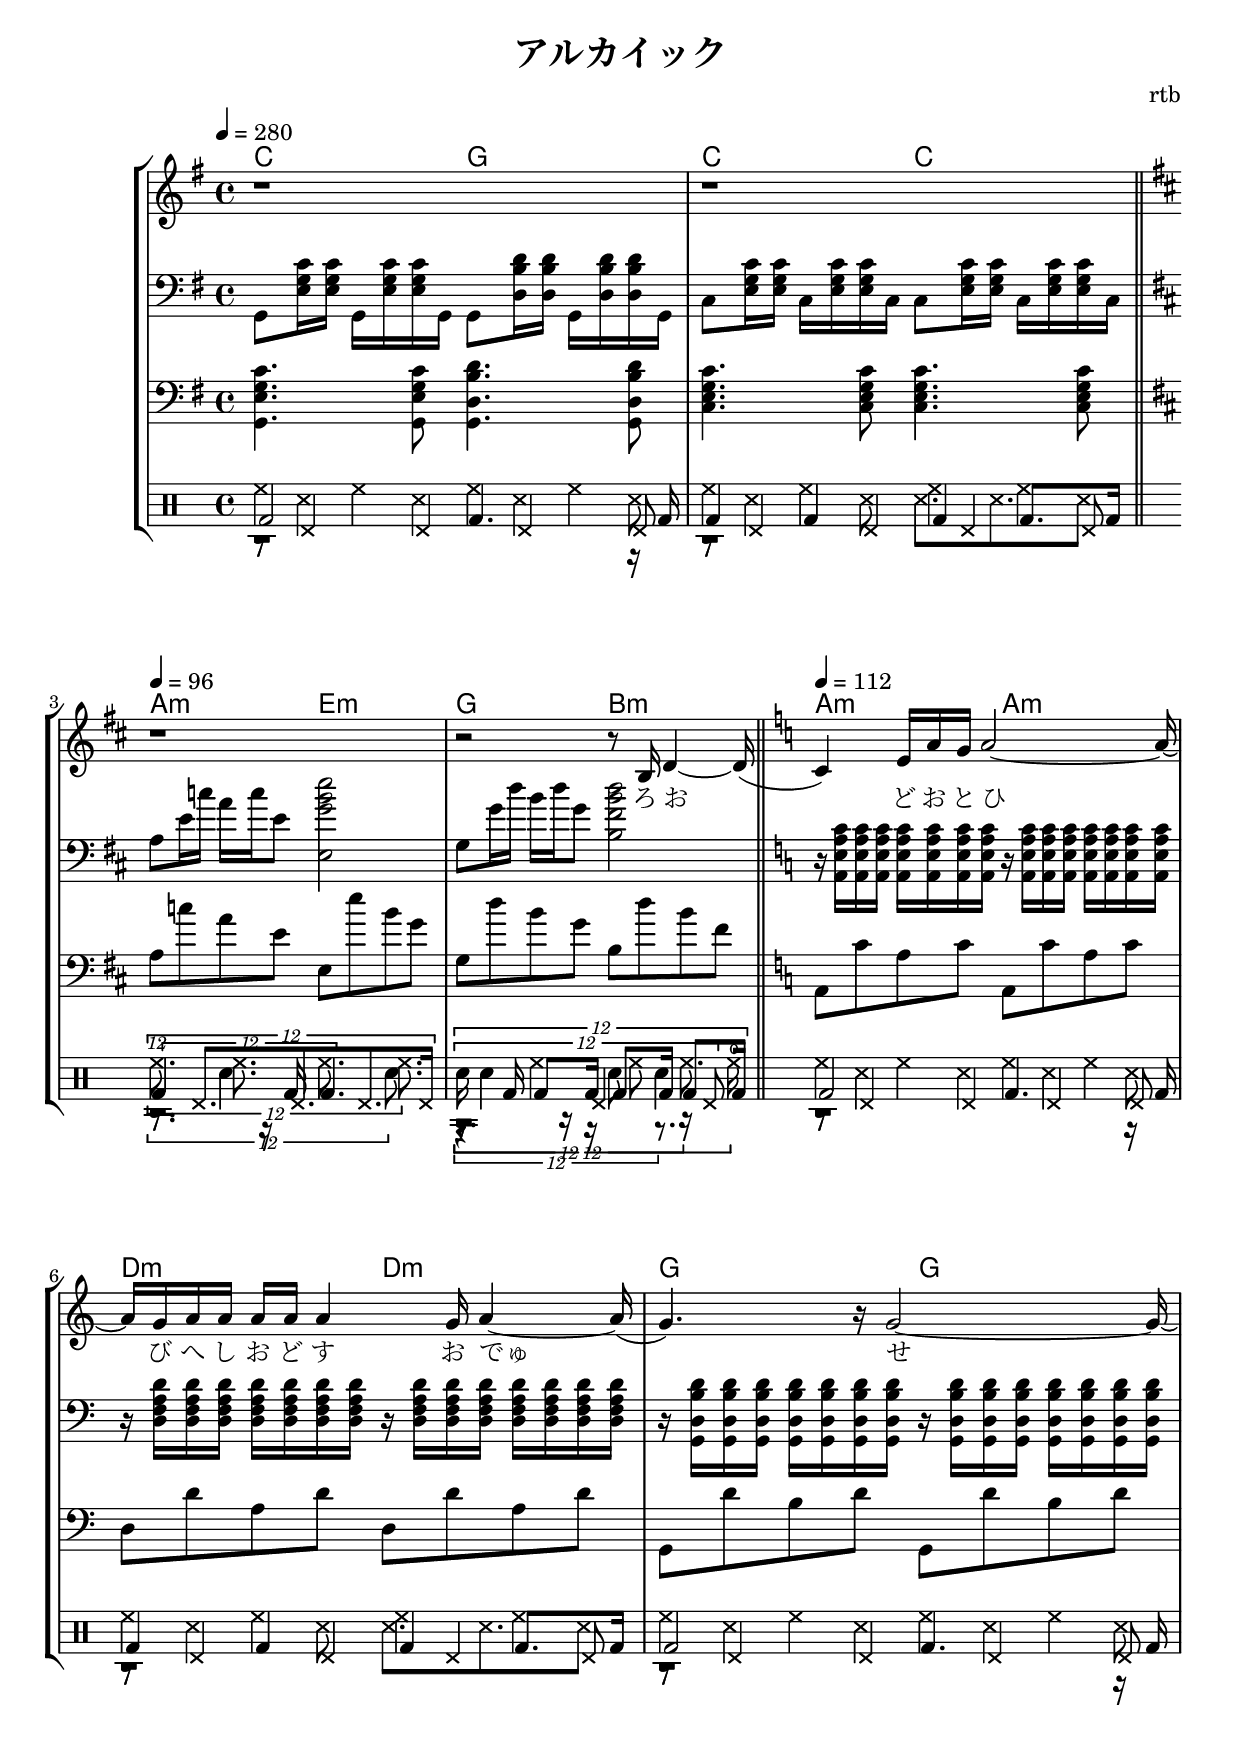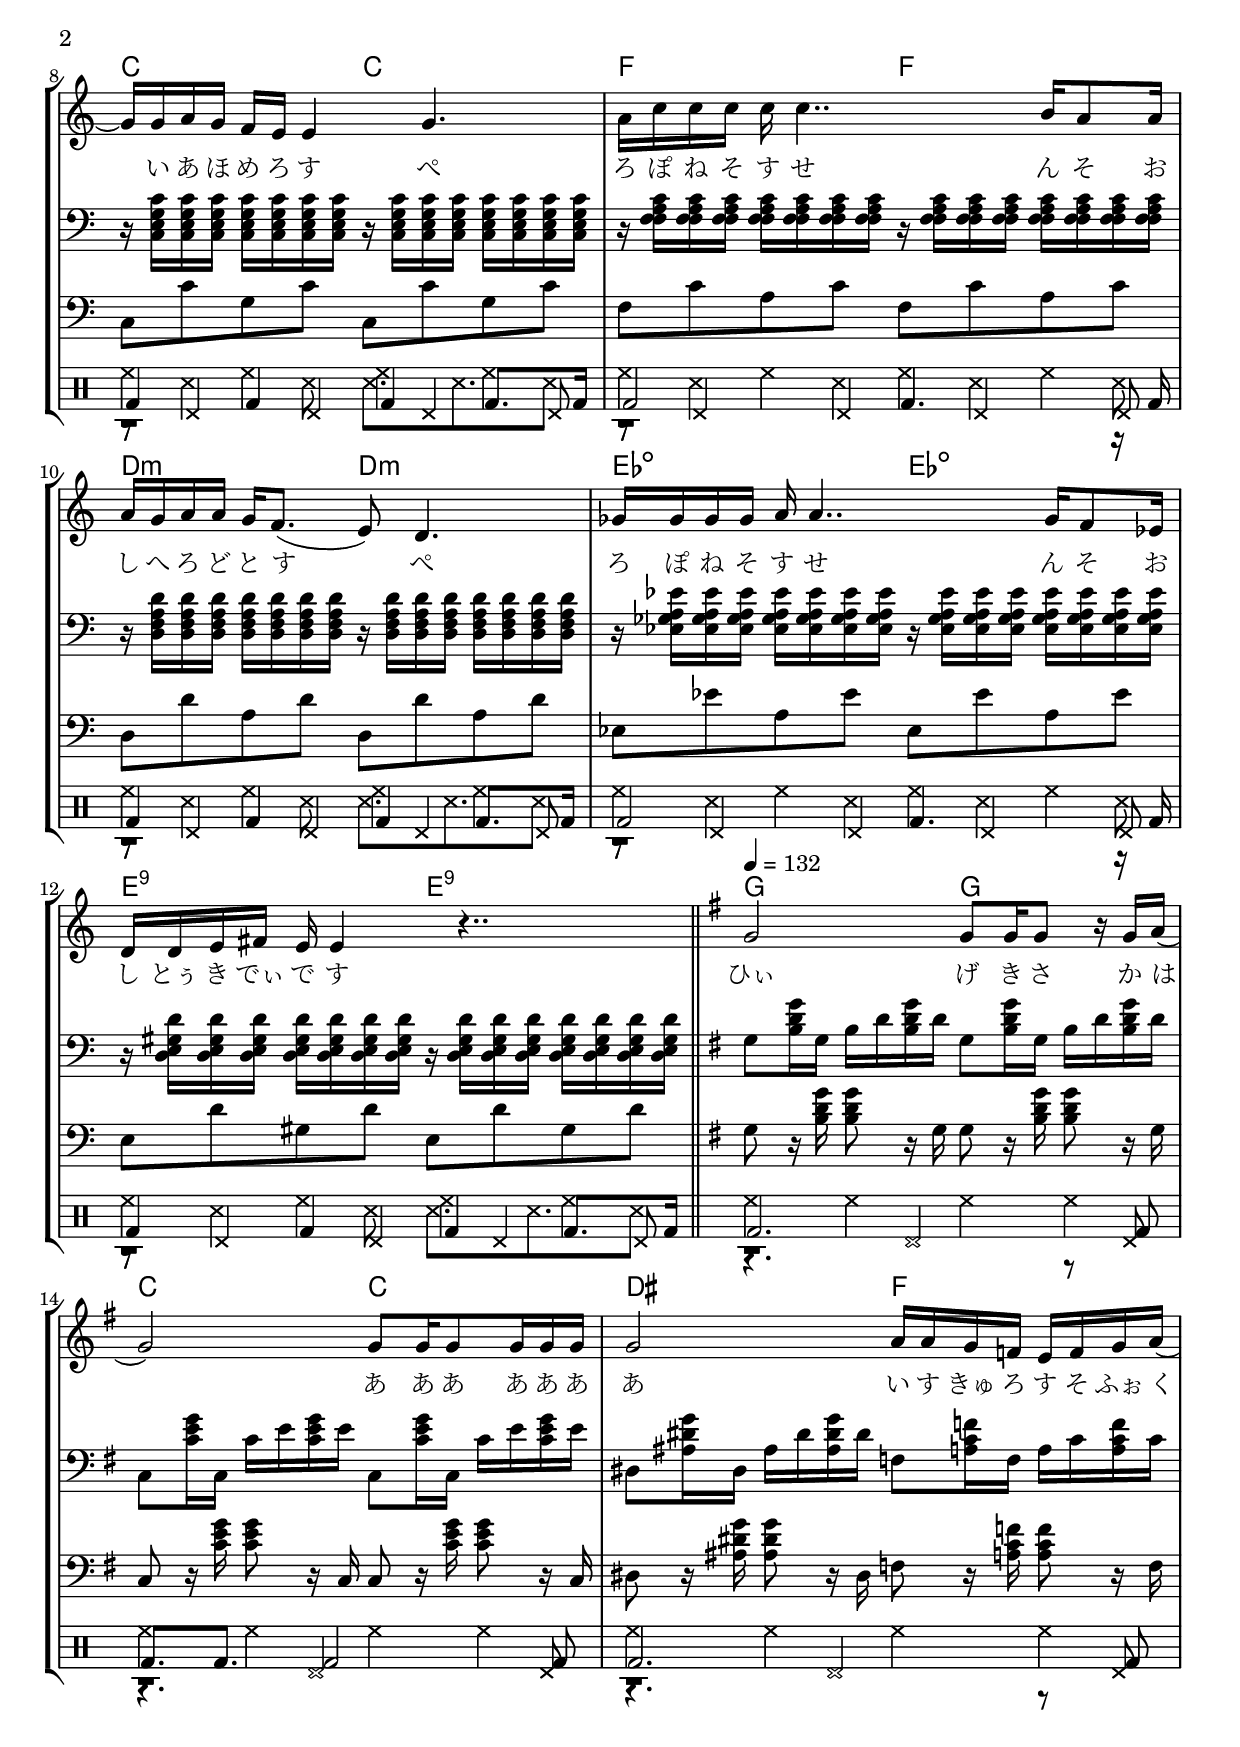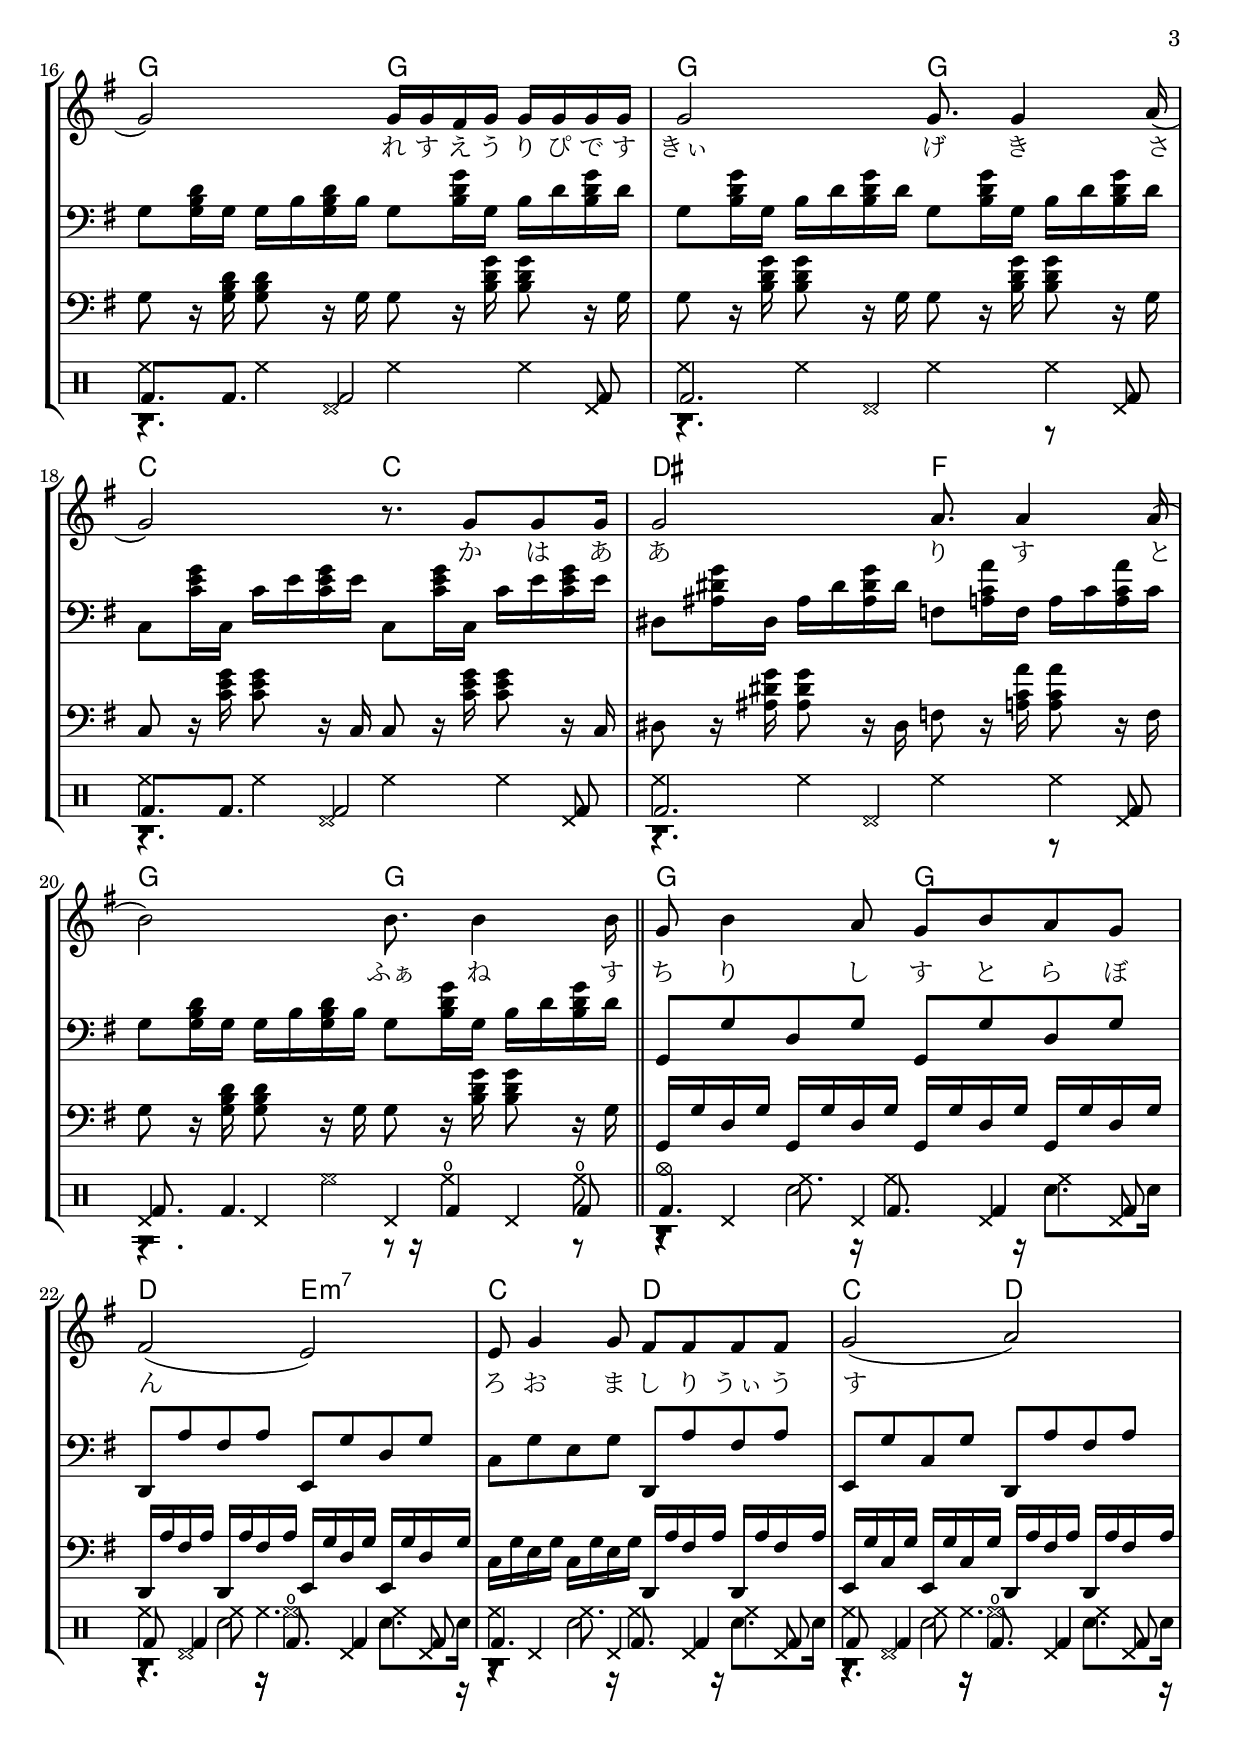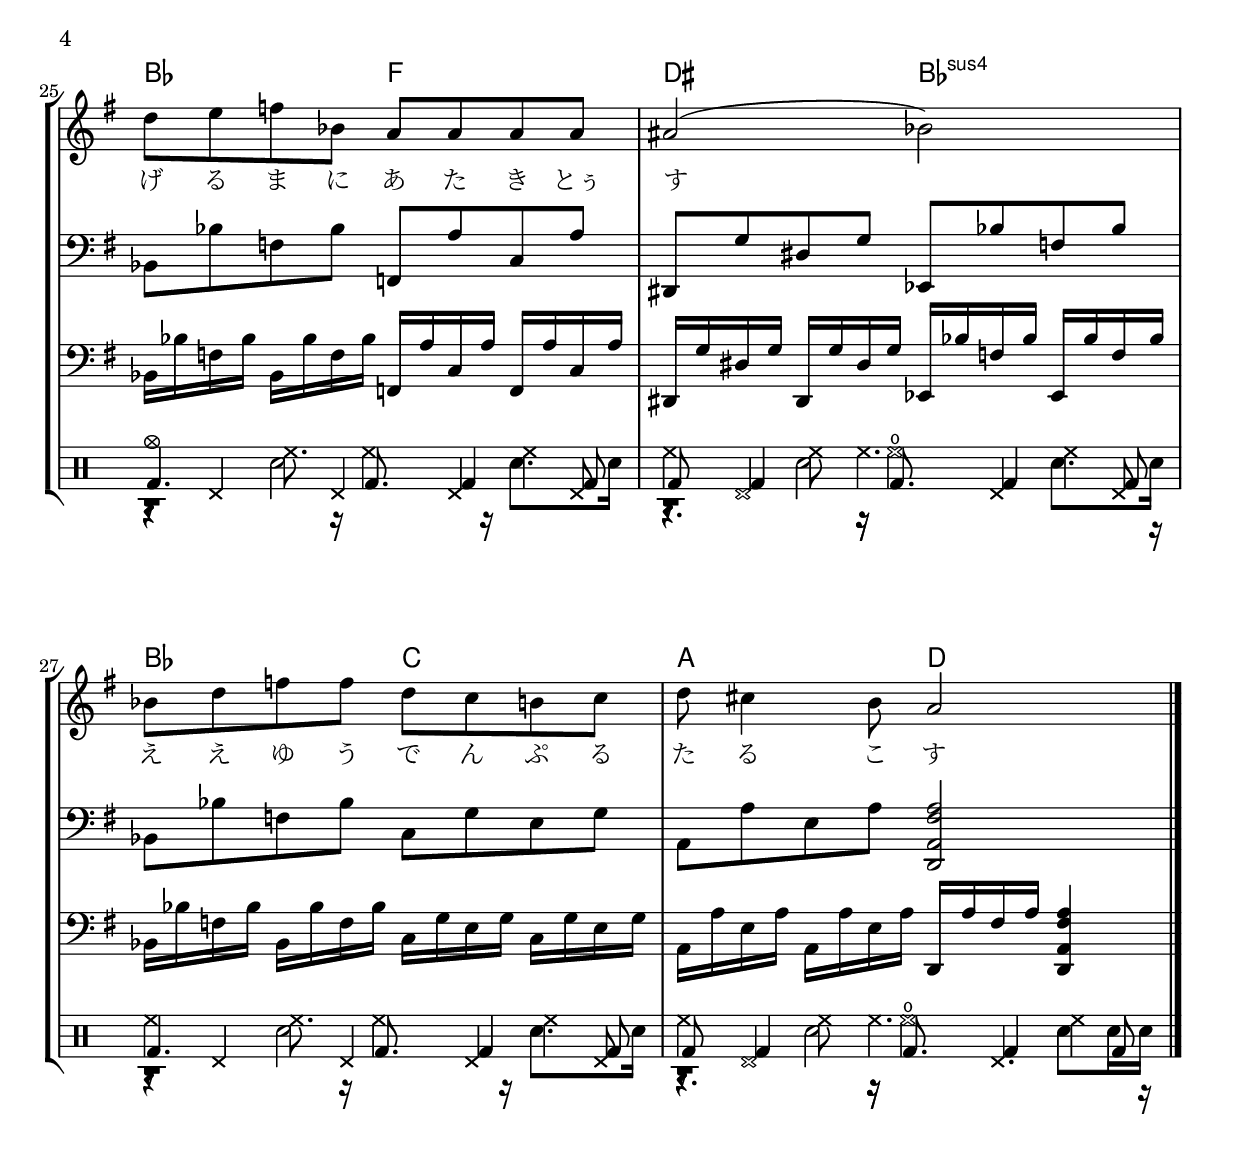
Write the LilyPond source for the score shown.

\version "2.12.1"

\header {
	title = \markup {アルカイック}
	composer = \markup \center-column {rtb}
}

harmony = \chordmode {
	c2 g c c 

	a:m e:m g b:m 

	a:m a:m d:m d:m g g c c f f d:m d:m es:dim es:dim e:9 e:9 

	g g c c dis f g g g g c c dis f g g 

	g g d e:min7 c d c d bes f dis bes:sus4 bes c a d 
}

melody = {
	\key g \major
	\tempo 4 = 280
	r1 | r1   
	\key d \major
	\tempo 4 = 96
	r1 | r2 r8 
	\set Staff.midiInstrument = #"mmi0.38"
	b16  d'4~d'16 
	(	\key c \major
	\tempo 4 = 112
c'4)  e'16  a'16  g'16  a'2~a'16~ 
	a'16  g'16  a'16  a'16  a'16  a'16  a'4  g'16  a'4~a'16 
	(g'4.)  r16  g'2~g'16~ 
	g'16  g'16  a'16  g'16  f'16  e'16  e'4  g'4. 
	a'16  c''16  c''16  c''16  c''16  c''4..  b'16  a'8  a'16 
	a'16  g'16  a'16  a'16  g'16  f'8.  (e'8)  d'4. 
	ges'16  ges'16  ges'16  ges'16  a'16  a'4..  ges'16  f'8  es'16 
	d'16  d'16  e'16  fis'16  e'16  e'4  	r4.. 	\set Staff.midiInstrument = #"fss0.32"
		\key g \major
	\tempo 4 = 132
 g'2  g'8  g'16  g'8  r16  g'16  a'16 
	(g'2)  g'8  g'16  g'8  g'16  g'16  g'16 
	g'2  a'16  a'16  g'16  f'16  e'16  f'16  g'16  a'16 
	(g'2)  g'16  g'16  fis'16  g'16  g'16  g'16  g'16  g'16 
	g'2  g'8.  g'4  a'16 
	(g'2)  r8.  g'8  g'8  g'16 
	g'2  a'8.  a'4  a'16 
	(b'2)  b'8.  b'4  b'16
	\set Staff.midiInstrument = #"fss0.35"
	 g'8  b'4  a'8  g'8  b'8  a'8  g'8 
	fis'2  (e'2) 
	e'8  g'4  g'8  fis'8  fis'8  fis'8  fis'8 
	g'2  (a'2) 
	d''8  e''8  f''8  bes'8  a'8  a'8  a'8  a'8 
	ais'2  (bes'2) 
	bes'8  d''8  f''8  f''8  d''8  c''8  b'8  c''8 
	d''8  cis''4  b'8  a'2
	\bar "|."
}

words = \lyricmode {
	
	
	ろ  お  ど  お  と  ひ  び  へ  し  お  ど  す  お  でゅ  せ  い  あ  ほ  め  ろ  す  ぺ  ろ  ぽ  ね  そ  す  せ  ん  そ  お  し  へ  ろ  ど  と  す  ぺ  ろ  ぽ  ね  そ  す  せ  ん  そ  お  し  とぅ  き  でぃ  で  す  
	ひぃ  げ  き  さ  か  は  あ  あ  あ  あ  あ  あ  あ  い  す  きゅ  ろ  す  そ  ふぉ  く  れ  す  え  う  り  ぴ  で  す  きぃ  げ  き  さ  か  は  あ  あ  り  す  と  ふぁ  ね  す  
	ち  り  し  す  と  ら  ぼ  ん  ろ  お  ま  し  り  うぃ  う  す  げ  る  ま  に  あ  た  き  とぅ  す  え  え  ゆ  う  で  ん  ぷ  る  た  る  こ  す  
}

tempochange = {
	\tempo 4 = 280
	r1 | r1 \bar "||"
	\tempo 4 = 96
	r1 | r1 \bar "||"
	\tempo 4 = 112
	r1 | r1 | r1 | r1 | r1 | r1 | r1 | r1 \bar "||"
	\tempo 4 = 132
	r1 | r1 | r1 | r1 | r1 | r1 | r1 | r1 \bar "||"
	\tempo 4 = 132
	r1 | r1 | r1 | r1 | r1 | r1 | r1 | r1 \bar "|."
}

mainacc = {
	\clef bass
	\set Staff.midiInstrument = #"Shanai"
	\key g \major
	\tempo 4 = 280
	g,8 <e g c'>16 <e g c'>16   g,16 <e g c'>16 <e g c'>16 g,16
	g,8 <d b d'>16 <d b d'>16   g,16 <d b d'>16 <d b d'>16 g,16
	c8 <e g c'>16 <e g c'>16   c16 <e g c'>16 <e g c'>16 c16
	c8 <e g c'>16 <e g c'>16   c16 <e g c'>16 <e g c'>16 c16
	\bar "||"

	\set Staff.midiInstrument = #"Ocarina"
	\key d \major
	\tempo 4 = 96
	a8 e'16 c'' a' c'' e'8
	<e g' b' e''>2
	g8 g'16 d'' b' d'' g'8
	<b fis' b' d''>2
	\bar "||"

	\set Staff.midiInstrument = #"Oboe"
	\key c \major
	\tempo 4 = 112
	r16 <a, e a c'>16 <a, e a c'>16 <a, e a c'>16 <a, e a c'>16 <a, e a c'>16 <a, e a c'>16 <a, e a c'>16
	r16 <a, e a c'>16 <a, e a c'>16 <a, e a c'>16 <a, e a c'>16 <a, e a c'>16 <a, e a c'>16 <a, e a c'>16
	r16 <d f a d'>16 <d f a d'>16 <d f a d'>16 <d f a d'>16 <d f a d'>16 <d f a d'>16 <d f a d'>16
	r16 <d f a d'>16 <d f a d'>16 <d f a d'>16 <d f a d'>16 <d f a d'>16 <d f a d'>16 <d f a d'>16
	r16 <g, d b d'>16 <g, d b d'>16 <g, d b d'>16 <g, d b d'>16 <g, d b d'>16 <g, d b d'>16 <g, d b d'>16
	r16 <g, d b d'>16 <g, d b d'>16 <g, d b d'>16 <g, d b d'>16 <g, d b d'>16 <g, d b d'>16 <g, d b d'>16
	r16 <c e g c'>16 <c e g c'>16 <c e g c'>16 <c e g c'>16 <c e g c'>16 <c e g c'>16 <c e g c'>16
	r16 <c e g c'>16 <c e g c'>16 <c e g c'>16 <c e g c'>16 <c e g c'>16 <c e g c'>16 <c e g c'>16
	r16 <f f a c'>16 <f f a c'>16 <f f a c'>16 <f f a c'>16 <f f a c'>16 <f f a c'>16 <f f a c'>16
	r16 <f f a c'>16 <f f a c'>16 <f f a c'>16 <f f a c'>16 <f f a c'>16 <f f a c'>16 <f f a c'>16
	r16 <d f a d'>16 <d f a d'>16 <d f a d'>16 <d f a d'>16 <d f a d'>16 <d f a d'>16 <d f a d'>16
	r16 <d f a d'>16 <d f a d'>16 <d f a d'>16 <d f a d'>16 <d f a d'>16 <d f a d'>16 <d f a d'>16
	r16 <es ges a es'>16 <es ges a es'>16 <es ges a es'>16 <es ges a es'>16 <es ges a es'>16 <es ges a es'>16 <es ges a es'>16
	r16 <es ges a es'>16 <es ges a es'>16 <es ges a es'>16 <es ges a es'>16 <es ges a es'>16 <es ges a es'>16 <es ges a es'>16
	r16 <e d gis d'>16 <e d gis d'>16 <e d gis d'>16 <e d gis d'>16 <e d gis d'>16 <e d gis d'>16 <e d gis d'>16
	r16 <e d gis d'>16 <e d gis d'>16 <e d gis d'>16 <e d gis d'>16 <e d gis d'>16 <e d gis d'>16 <e d gis d'>16
	\bar "||"

	\set Staff.midiInstrument = #"Soprano Sax"
	\key g \major
	\tempo 4 = 132
	g8 <b d' g'>16 g16   b16 d'16 <b d' g'>16 d'16
	g8 <b d' g'>16 g16   b16 d'16 <b d' g'>16 d'16
	c8 <c' e' g'>16 c16   c'16 e'16 <c' e' g'>16 e'16
	c8 <c' e' g'>16 c16   c'16 e'16 <c' e' g'>16 e'16
	dis8 <ais dis' g'>16 dis16   ais16 dis'16 <ais dis' g'>16 dis'16
	f8 <a c' f'>16 f16   a16 c'16 <a c' f'>16 c'16
	g8 <g b d'>16 g16   g16 b16 <g b d'>16 b16
	g8 <b d' g'>16 g16   b16 d'16 <b d' g'>16 d'16
	g8 <b d' g'>16 g16   b16 d'16 <b d' g'>16 d'16
	g8 <b d' g'>16 g16   b16 d'16 <b d' g'>16 d'16
	c8 <c' e' g'>16 c16   c'16 e'16 <c' e' g'>16 e'16
	c8 <c' e' g'>16 c16   c'16 e'16 <c' e' g'>16 e'16
	dis8 <ais dis' g'>16 dis16   ais16 dis'16 <ais dis' g'>16 dis'16
	f8 <a c' a'>16 f16   a16 c'16 <a c' a'>16 c'16
	g8 <g b d'>16 g16   g16 b16 <g b d'>16 b16
	g8 <b d' g'>16 g16   b16 d'16 <b d' g'>16 d'16
	\bar "||"

	\set Staff.midiInstrument = #"Pan Flute"
	g,8 g d g
	g,8 g d g
	d,8 a fis a
	e,8 g d g
	c8 g e g
	d,8 a fis a
	e,8 g c g
	d,8 a fis a
	bes,8 bes f bes
	f,8 a c a
	dis,8 g dis g
	es,8 bes f bes
	bes,8 bes f bes
	c8 g e g
	a,8 a e a
	<d, a, fis a>2
	\bar "|."
}

subacc = {
	\clef bass
	\set Staff.midiInstrument = #"Tenor Sax"
	\key g \major
	\tempo 4 = 280
	<g, e g c'>4. <g, e g c'>8
	<g, d b d'>4. <g, d b d'>8
	<c e g c'>4. <c e g c'>8
	<c e g c'>4. <c e g c'>8
	\bar "||"

	\set Staff.midiInstrument = #"Recorder"
	\key d \major
	\tempo 4 = 96
	a8 c'' a' e'
	e8 e'' b' g'
	g8 d'' b' g'
	b8 d'' b' fis'
	\bar "||"

	\set Staff.midiInstrument = #"Soprano Sax"
	\key c \major
	\tempo 4 = 112
	a,8 c' a c'
	a,8 c' a c'
	d8 d' a d'
	d8 d' a d'
	g,8 d' b d'
	g,8 d' b d'
	c8 c' g c'
	c8 c' g c'
	f8 c' a c'
	f8 c' a c'
	d8 d' a d'
	d8 d' a d'
	es8 es' a es'
	es8 es' a es'
	e8 d' gis d'
	e8 d' gis d'
	\bar "||"

	\set Staff.midiInstrument = #"Reverse Cymbal"
	\key g \major
	\tempo 4 = 132
	g8 r16 <b d' g'>16 <b d' g'>8 r16 g16
	g8 r16 <b d' g'>16 <b d' g'>8 r16 g16
	c8 r16 <c' e' g'>16 <c' e' g'>8 r16 c16
	c8 r16 <c' e' g'>16 <c' e' g'>8 r16 c16
	dis8 r16 <ais dis' g'>16 <ais dis' g'>8 r16 dis16
	f8 r16 <a c' f'>16 <a c' f'>8 r16 f16
	g8 r16 <g b d'>16 <g b d'>8 r16 g16
	g8 r16 <b d' g'>16 <b d' g'>8 r16 g16
	g8 r16 <b d' g'>16 <b d' g'>8 r16 g16
	g8 r16 <b d' g'>16 <b d' g'>8 r16 g16
	c8 r16 <c' e' g'>16 <c' e' g'>8 r16 c16
	c8 r16 <c' e' g'>16 <c' e' g'>8 r16 c16
	dis8 r16 <ais dis' g'>16 <ais dis' g'>8 r16 dis16
	f8 r16 <a c' a'>16 <a c' a'>8 r16 f16
	g8 r16 <g b d'>16 <g b d'>8 r16 g16
	g8 r16 <b d' g'>16 <b d' g'>8 r16 g16
	\bar "||"

	\set Staff.midiInstrument = #"Tenor Sax"
	g,16 g d g g, g d g
	g,16 g d g g, g d g
	d,16 a fis a d, a fis a
	e,16 g d g e, g d g
	c16 g e g c g e g
	d,16 a fis a d, a fis a
	e,16 g c g e, g c g
	d,16 a fis a d, a fis a
	bes,16 bes f bes bes, bes f bes
	f,16 a c a f, a c a
	dis,16 g dis g dis, g dis g
	es,16 bes f bes es, bes f bes
	bes,16 bes f bes bes, bes f bes
	c16 g e g c g e g
	a,16 a e a a, a e a
	d,16 a fis a <d, a, fis a>4
	\bar "|."
}

percA = {
	\drummode {
	hh4 hh4 hh4 hh4  |hh4 hh4 hh4 hh4  \bar "||"
	\times 16/12{ hh8. hh8. hh8. hh8. } |\times 16/12{ r8. hh4 hh8 hh8. } \bar "||"
	hh4 hh4 hh4 hh4  |hh4 hh4 hh4 hh4  |hh4 hh4 hh4 hh4  |hh4 hh4 hh4 hh4  |hh4 hh4 hh4 hh4  |hh4 hh4 hh4 hh4  |hh4 hh4 hh4 hh4  |hh4 hh4 hh4 hh4  \bar "||"
	r1  |r1  |r1  |r1  |r1  |r1  |r1  |r2 r8 hho4 hho8  \bar "||"
	r4 hh8. hh4 r16 hh4  |hh4 hh8 hh4. hh4  |hh4 hh8. hh4 r16 hh4  |hh4 hh8 hh4. hh4  |r4 hh8. hh4 r16 hh4  |hh4 hh8 hh4. hh4  |hh4 hh8. hh4 r16 hh4  |hh4 hh8 hh4. hh4  \bar "|."
	}
}

percB = {
	\drummode {
	r8 ss4 ss4 ss4 ss8  |r8 ss4 ss8 ss8. ss8. ss8  \bar "||"
	\times 16/12{ r8. sn4. sn8. } |\times 16/12{ sn16 sn4 r16 sn8 sn4 } \bar "||"
	r8 ss4 ss4 ss4 ss8  |r8 ss4 ss8 ss8. ss8. ss8  |r8 ss4 ss4 ss4 ss8  |r8 ss4 ss8 ss8. ss8. ss8  |r8 ss4 ss4 ss4 ss8  |r8 ss4 ss8 ss8. ss8. ss8  |r8 ss4 ss4 ss4 ss8  |r8 ss4 ss8 ss8. ss8. ss8  \bar "||"
	r4. hhp2 hhp8  |r4. hhp2 hhp8  |r4. hhp2 hhp8  |r4. hhp2 hhp8  |r4. hhp2 hhp8  |r4. hhp2 hhp8  |r4. hhp2 hhp8  |hhp4 hhp4 hhp4 hhp4  \bar "||"
	r8 hhp4 hhp4 hhp4 hhp8  |r8 hhp2 hhp4 hhp8  |r8 hhp4 hhp4 hhp4 hhp8  |r8 hhp2 hhp4 hhp8  |r8 hhp4 hhp4 hhp4 hhp8  |r8 hhp2 hhp4 hhp8  |r8 hhp4 hhp4 hhp4 hhp8  |r8 hhp2 hhp4.  \bar "|."
	}
}

percC = {
	\drummode {
	r8 hhp4 hhp4 hhp4 hhp8  |r8 hhp4 hhp4 hhp4 hhp8  \bar "||"
	\times 16/12{ bd4 r16 bd16 bd4. } |\times 16/12{ r8 bd16 bd8 bd16 bd8 bd16 bd8 bd16 } \bar "||"
	r8 hhp4 hhp4 hhp4 hhp8  |r8 hhp4 hhp4 hhp4 hhp8  |r8 hhp4 hhp4 hhp4 hhp8  |r8 hhp4 hhp4 hhp4 hhp8  |r8 hhp4 hhp4 hhp4 hhp8  |r8 hhp4 hhp4 hhp4 hhp8  |r8 hhp4 hhp4 hhp4 hhp8  |r8 hhp4 hhp4 hhp4 hhp8  \bar "||"
	hh4 hh4 hh4 hh4  |hh4 hh4 hh4 hh4  |hh4 hh4 hh4 hh4  |hh4 hh4 hh4 hh4  |hh4 hh4 hh4 hh4  |hh4 hh4 hh4 hh4  |hh4 hh4 hh4 hh4  |r4. hh2 r8  \bar "||"
	r4 sn2 sn8. sn16  |r4 sn2 sn8. sn16  |r4 sn2 sn8. sn16  |r4 sn2 sn8. sn16  |r4 sn2 sn8. sn16  |r4 sn2 sn8. sn16  |r4 sn2 sn8. sn16  |r4 sn2 sn8 sn16 sn16  \bar "|."
	}
}

percD = {
	\drummode {
	bd2 bd4. r16 bd16  |bd4 bd4 bd4 bd8. bd16  \bar "||"
	\times 16/12{ r8 hhp8. hhp8. hhp8. hhp16 } |\times 16/12{ r4 r16 hhp4 r16 hhp8 } \bar "||"
	bd2 bd4. r16 bd16  |bd4 bd4 bd4 bd8. bd16  |bd2 bd4. r16 bd16  |bd4 bd4 bd4 bd8. bd16  |bd2 bd4. r16 bd16  |bd4 bd4 bd4 bd8. bd16  |bd2 bd4. r16 bd16  |bd4 bd4 bd4 bd8. bd16  \bar "||"
	bd2. r8 bd8  |bd8. bd8. bd2 bd8  |bd2. r8 bd8  |bd8. bd8. bd2 bd8  |bd2. r8 bd8  |bd8. bd8. bd2 bd8  |bd2. r8 bd8  |bd8. bd4. r16 bd4 bd8  \bar "||"
	bd4. r16 bd8. bd4 bd8  |bd8 bd4 r16 bd8. bd4 bd8  |bd4. r16 bd8. bd4 bd8  |bd8 bd4 r16 bd8. bd4 bd8  |bd4. r16 bd8. bd4 bd8  |bd8 bd4 r16 bd8. bd4 bd8  |bd4. r16 bd8. bd4 bd8  |bd8 bd4 r16 bd8. bd4 bd8  \bar "|."
	}
}

percE = {
	\drummode {
	r1 | r1 \bar "||"
	\times 16/12{ r2. } |\times 16/12{ r2 r8. hho16 } \bar "||"
	r1 | r1 | r1 | r1 | r1 | r1 | r1 | r1 \bar "||"
	r1 | r1 | r1 | r1 | r1 | r1 | r1 | r1 \bar "||"
	r1  |r4. r16 hho2 r16  |r1  |r4. r16 hho2 r16  |r1  |r4. r16 hho2 r16  |r1  |r4. r16 hho2 r16  \bar "|."
	}
}

percF = {
	\drummode {
	r1 | r1 \bar "||"
	r1 | r1 \bar "||"
	r1 | r1 | r1 | r1 | r1 | r1 | r1 | r1 \bar "||"
	r1 | r1 | r1 | r1 | r1 | r1 | r1 | r1 \bar "||"
	cymc1  |r1 |r1 |r1 |cymc1  |r1 |r1 |r1 \bar "|."
	}
}

\score {
	<<
		\new StaffGroup <<
			\new ChordNames {\harmony}
			\new Voice = "melody" {\melody}
			\new Lyrics \lyricsto "melody" \words
			\new Staff = "mainacc" {\mainacc}
			\new Staff = "subacc" {\subacc}
			\new DrumStaff <<
				\new DrumVoice {\percA}
				\new DrumVoice {\percB}
				\new DrumVoice {\percC}
				\new DrumVoice {\percD}
				\new DrumVoice {\percE}
				\new DrumVoice {\percF}
			>>
		>>
	>>
	\layout { }
}
